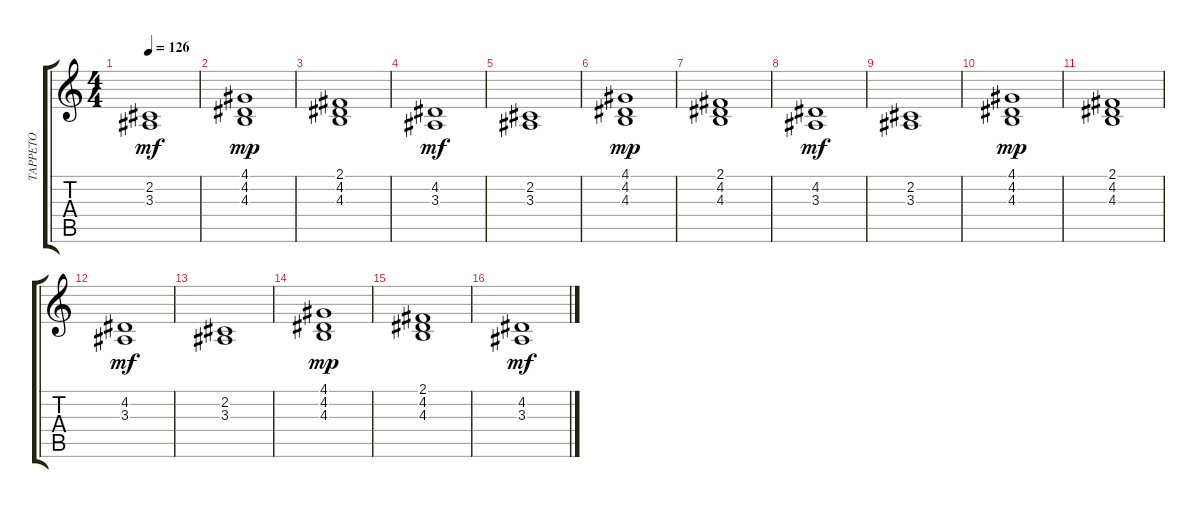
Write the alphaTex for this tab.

\track ("TAPPETO" "TAPPETO") {instrument synthstrings2}
\staff {score tabs}
\tuning (E4 B3 G3 D3 A2 E2) {hide}
\ts (4 4)
\tempo 126
\clef g2
\ks c
(2.2 3.3).1{dy mf} |
(4.1 4.2 4.3).1{dy mp} |
(2.1 4.2 4.3).1 |
(4.2 3.3).1{dy mf} |
(2.2 3.3).1 |
(4.1 4.2 4.3).1{dy mp} |
(2.1 4.2 4.3).1 |
(4.2 3.3).1{dy mf} |
(2.2 3.3).1 |
(4.1 4.2 4.3).1{dy mp} |
(2.1 4.2 4.3).1 |
(4.2 3.3).1{dy mf} |
(2.2 3.3).1 |
(4.1 4.2 4.3).1{dy mp} |
(2.1 4.2 4.3).1 |
(4.2 3.3).1{dy mf}
